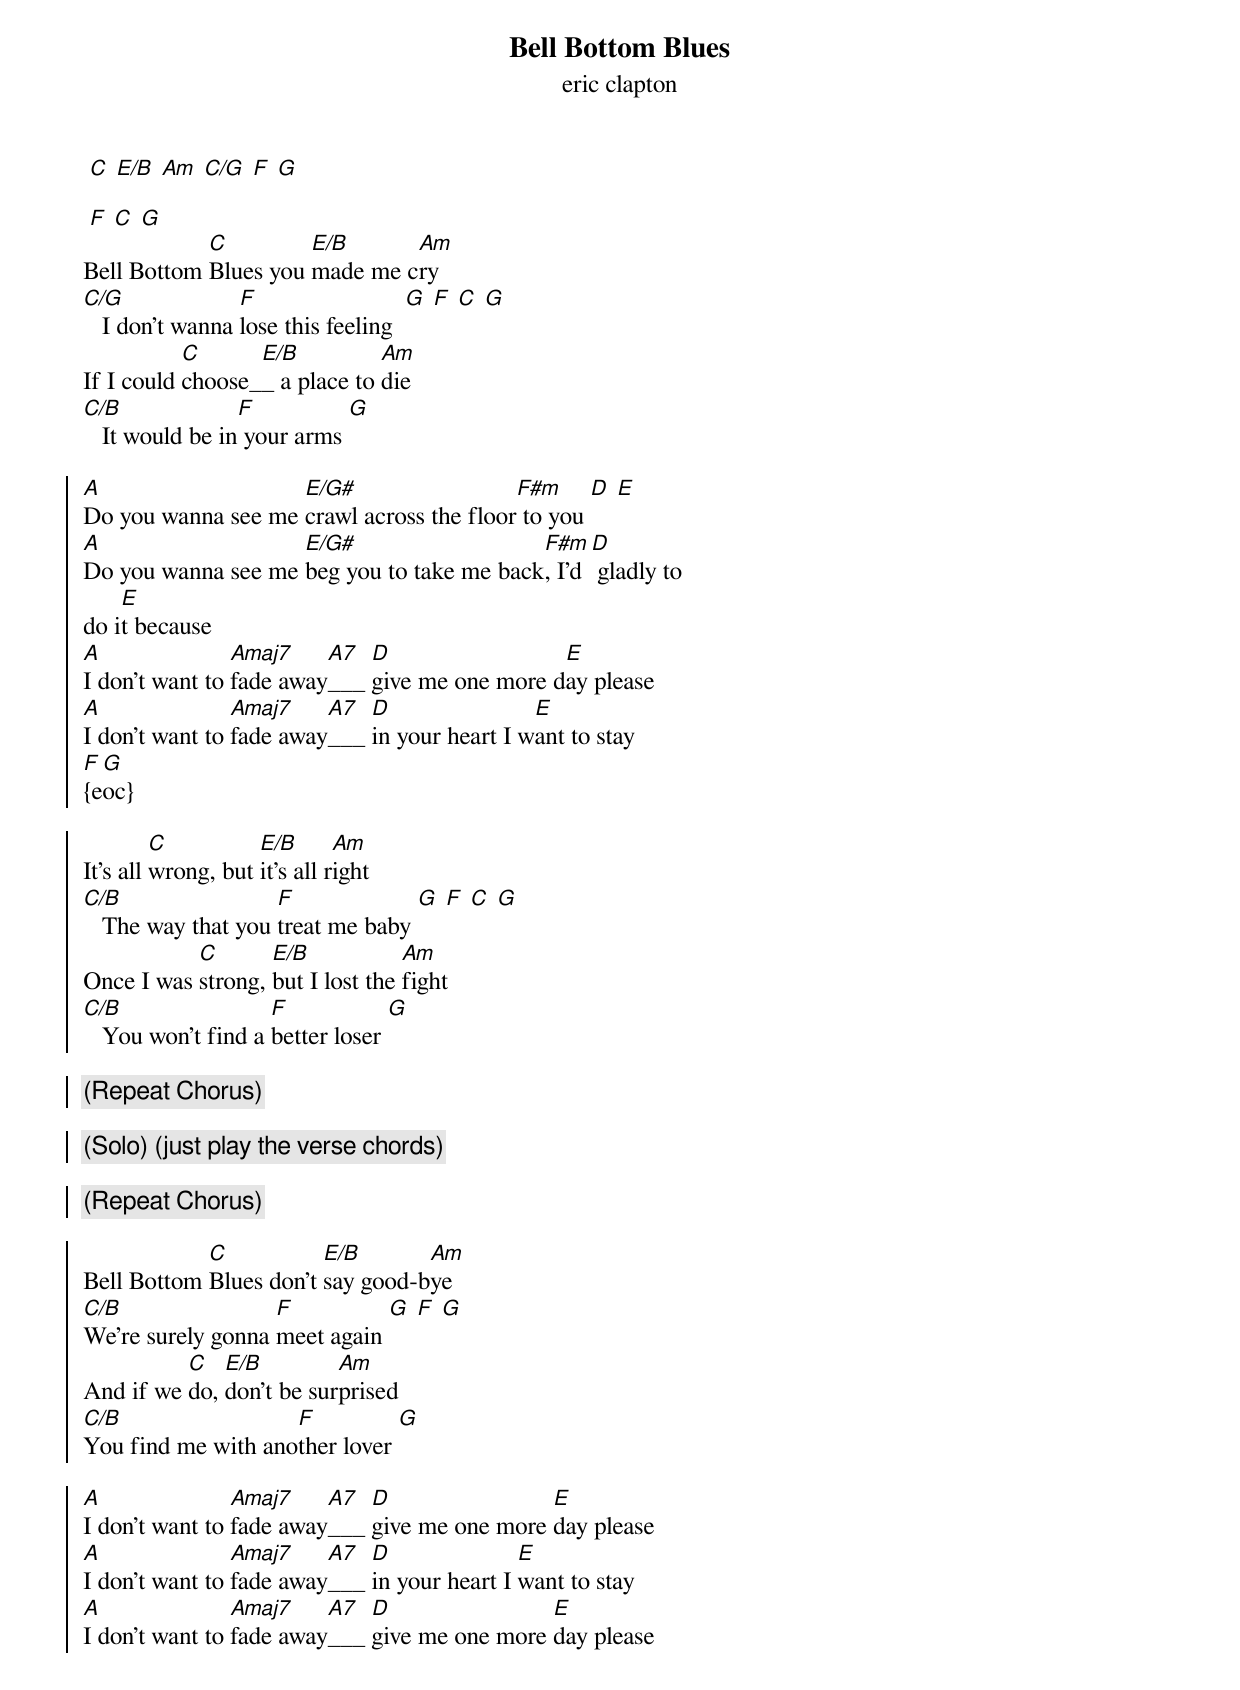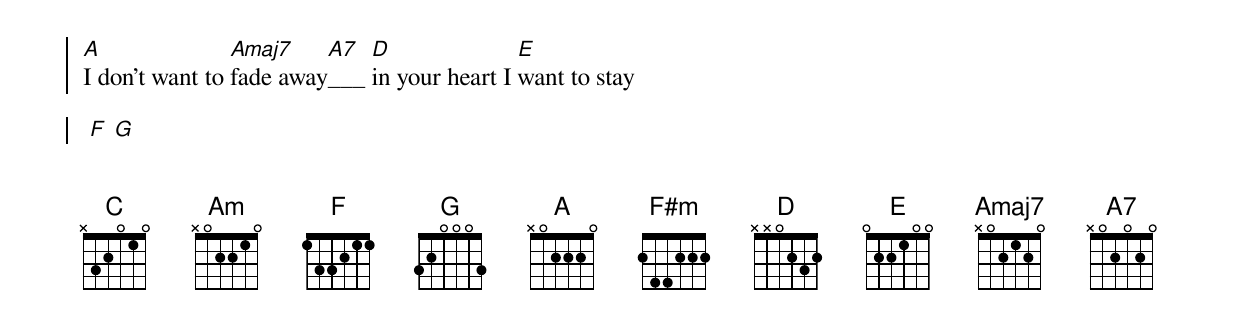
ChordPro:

{title: Bell Bottom Blues}
{subtitle: eric clapton}

 [C] [E/B] [Am] [C/G] [F] [G]

 [F] [C] [G]
Bell Bottom [C]Blues you [E/B]made me c[Am]ry
[C/G]   I don't wanna [F]lose this feeling  [G] [F] [C] [G]
If I could [C]choose_[E/B]_ a place to [Am]die
[C/B]   It would be in[F] your arms [G]

{soc}
[A]Do you wanna see me [E/G#]crawl across the floor[F#m] to you [D] [E]
[A]Do you wanna see me [E/G#]beg you to take me back[F#m], I’d[D] gladly to
do i[E]t because
[A]I don’t want to [Amaj7]fade away[A7]___ [D]give me one more d[E]ay please
[A]I don’t want to [Amaj7]fade away[A7]___ [D]in your heart I w[E]ant to stay
[F]{e[G]oc}

It's all [C]wrong, but [E/B]it's all r[Am]ight
[C/B]   The way that you [F]treat me baby [G] [F] [C] [G]
Once I was [C]strong, [E/B]but I lost the [Am]fight
[C/B]   You won't find a [F]better loser [G]

{c:(Repeat Chorus)}

{c:(Solo) (just play the verse chords)}

{c:(Repeat Chorus)}

Bell Bottom [C]Blues don't [E/B]say good-b[Am]ye
[C/B]We're surely gonna [F]meet again [G] [F] [G]
And if we [C]do, [E/B]don't be sur[Am]prised
[C/B]You find me with ano[F]ther lover [G]

[A]I don't want to [Amaj7]fade away[A7]___ [D]give me one more [E]day please
[A]I don't want to [Amaj7]fade away[A7]___ [D]in your heart I [E]want to stay
[A]I don't want to [Amaj7]fade away[A7]___ [D]give me one more [E]day please
[A]I don't want to [Amaj7]fade away[A7]___ [D]in your heart I [E]want to stay

 [F] [G]


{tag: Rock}
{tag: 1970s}
